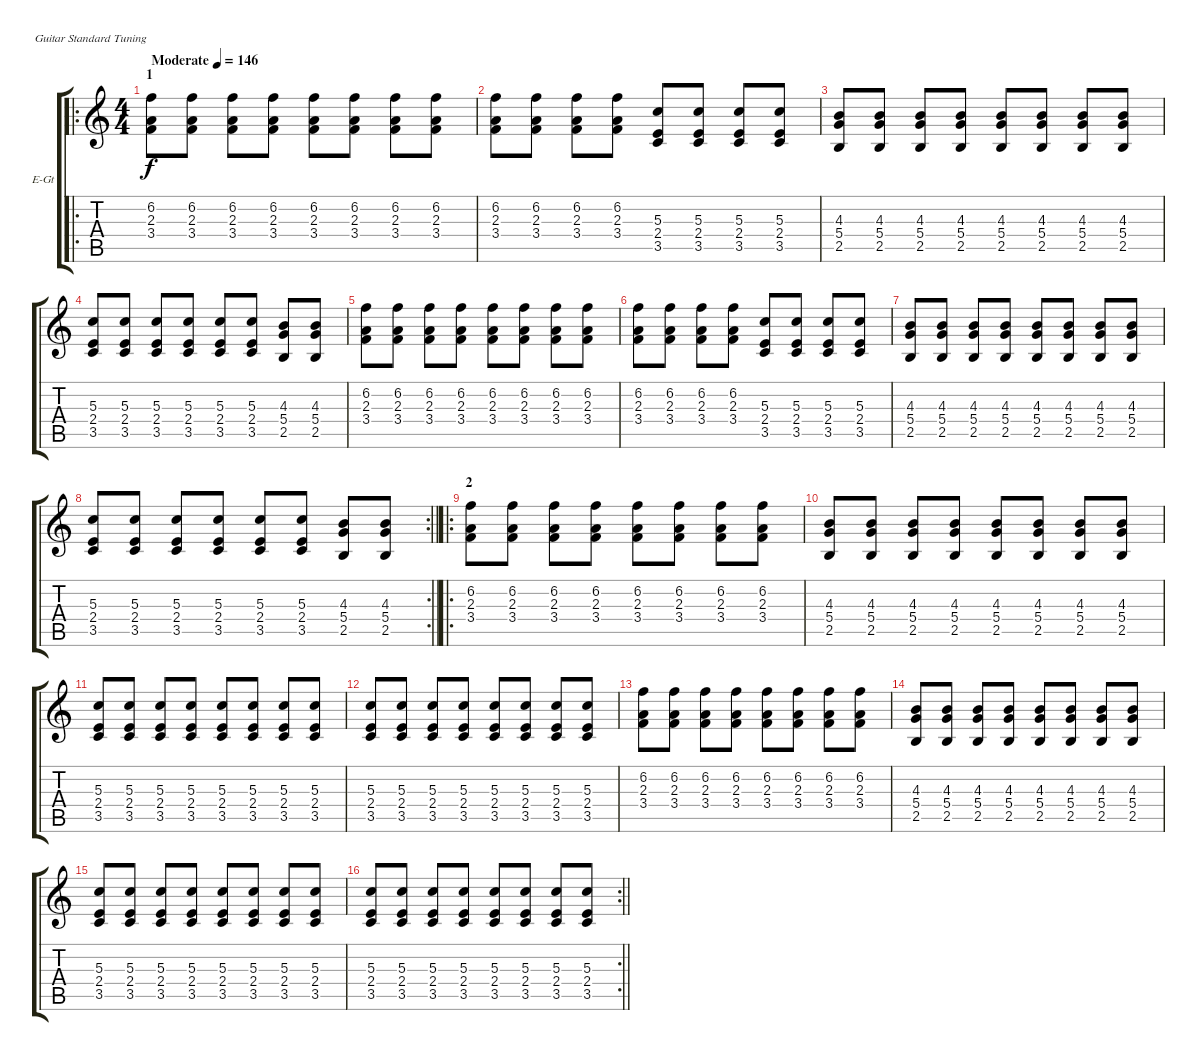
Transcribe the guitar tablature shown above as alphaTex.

\bracketExtendMode groupsimilarinstruments
\firstSystemTrackNameOrientation horizontal
\otherSystemsTrackNameOrientation horizontal
\track ("Gitar 2 (+ B)" "E-Gt") {instrument distortionguitar}
\staff {score tabs}
\tuning (E4 B3 G3 D3 A2 E2)
\ro
\ts (4 4)
\beaming (8 2 2 2 2)
\section ("" "1")
\tempo (146 "Moderate")
\clef g2
\ks c
(6.2 2.3 3.4).8{dy f instrument distortionguitar} (6.2 2.3 3.4).8 (6.2 2.3 3.4).8 (6.2 2.3 3.4).8 (6.2 2.3 3.4).8 (6.2 2.3 3.4).8 (6.2 2.3 3.4).8 (6.2 2.3 3.4).8 |
(6.2 2.3 3.4).8 (6.2 2.3 3.4).8 (6.2 2.3 3.4).8 (6.2 2.3 3.4).8 (5.3 2.4 3.5).8 (5.3 2.4 3.5).8 (5.3 2.4 3.5).8 (5.3 2.4 3.5).8 |
(4.3 5.4 2.5).8 (4.3 5.4 2.5).8 (4.3 5.4 2.5).8 (4.3 5.4 2.5).8 (4.3 5.4 2.5).8 (4.3 5.4 2.5).8 (4.3 5.4 2.5).8 (4.3 5.4 2.5).8 |
(5.3 2.4 3.5).8 (5.3 2.4 3.5).8 (5.3 2.4 3.5).8 (5.3 2.4 3.5).8 (5.3 2.4 3.5).8 (5.3 2.4 3.5).8 (4.3 5.4 2.5).8 (4.3 5.4 2.5).8 |
(6.2 2.3 3.4).8 (6.2 2.3 3.4).8 (6.2 2.3 3.4).8 (6.2 2.3 3.4).8 (6.2 2.3 3.4).8 (6.2 2.3 3.4).8 (6.2 2.3 3.4).8 (6.2 2.3 3.4).8 |
(6.2 2.3 3.4).8 (6.2 2.3 3.4).8 (6.2 2.3 3.4).8 (6.2 2.3 3.4).8 (5.3 2.4 3.5).8 (5.3 2.4 3.5).8 (5.3 2.4 3.5).8 (5.3 2.4 3.5).8 |
(4.3 5.4 2.5).8 (4.3 5.4 2.5).8 (4.3 5.4 2.5).8 (4.3 5.4 2.5).8 (4.3 5.4 2.5).8 (4.3 5.4 2.5).8 (4.3 5.4 2.5).8 (4.3 5.4 2.5).8 |
\rc 2
\barLineRight lightlight
(5.3 2.4 3.5).8 (5.3 2.4 3.5).8 (5.3 2.4 3.5).8 (5.3 2.4 3.5).8 (5.3 2.4 3.5).8 (5.3 2.4 3.5).8 (4.3 5.4 2.5).8 (4.3 5.4 2.5).8 |
\ro
\section ("" "2")
(6.2 2.3 3.4).8 (6.2 2.3 3.4).8 (6.2 2.3 3.4).8 (6.2 2.3 3.4).8 (6.2 2.3 3.4).8 (6.2 2.3 3.4).8 (6.2 2.3 3.4).8 (6.2 2.3 3.4).8 |
(4.3 5.4 2.5).8 (4.3 5.4 2.5).8 (4.3 5.4 2.5).8 (4.3 5.4 2.5).8 (4.3 5.4 2.5).8 (4.3 5.4 2.5).8 (4.3 5.4 2.5).8 (4.3 5.4 2.5).8 |
(5.3 2.4 3.5).8 (5.3 2.4 3.5).8 (5.3 2.4 3.5).8 (5.3 2.4 3.5).8 (5.3 2.4 3.5).8 (5.3 2.4 3.5).8 (5.3 2.4 3.5).8 (5.3 2.4 3.5).8 |
(5.3 2.4 3.5).8 (5.3 2.4 3.5).8 (5.3 2.4 3.5).8 (5.3 2.4 3.5).8 (5.3 2.4 3.5).8 (5.3 2.4 3.5).8 (5.3 2.4 3.5).8 (5.3 2.4 3.5).8 |
(6.2 2.3 3.4).8 (6.2 2.3 3.4).8 (6.2 2.3 3.4).8 (6.2 2.3 3.4).8 (6.2 2.3 3.4).8 (6.2 2.3 3.4).8 (6.2 2.3 3.4).8 (6.2 2.3 3.4).8 |
(4.3 5.4 2.5).8 (4.3 5.4 2.5).8 (4.3 5.4 2.5).8 (4.3 5.4 2.5).8 (4.3 5.4 2.5).8 (4.3 5.4 2.5).8 (4.3 5.4 2.5).8 (4.3 5.4 2.5).8 |
(5.3 2.4 3.5).8 (5.3 2.4 3.5).8 (5.3 2.4 3.5).8 (5.3 2.4 3.5).8 (5.3 2.4 3.5).8 (5.3 2.4 3.5).8 (5.3 2.4 3.5).8 (5.3 2.4 3.5).8 |
\rc 2
\barLineRight lightlight
(5.3 2.4 3.5).8 (5.3 2.4 3.5).8 (5.3 2.4 3.5).8 (5.3 2.4 3.5).8 (5.3 2.4 3.5).8 (5.3 2.4 3.5).8 (5.3 2.4 3.5).8 (5.3 2.4 3.5).8
